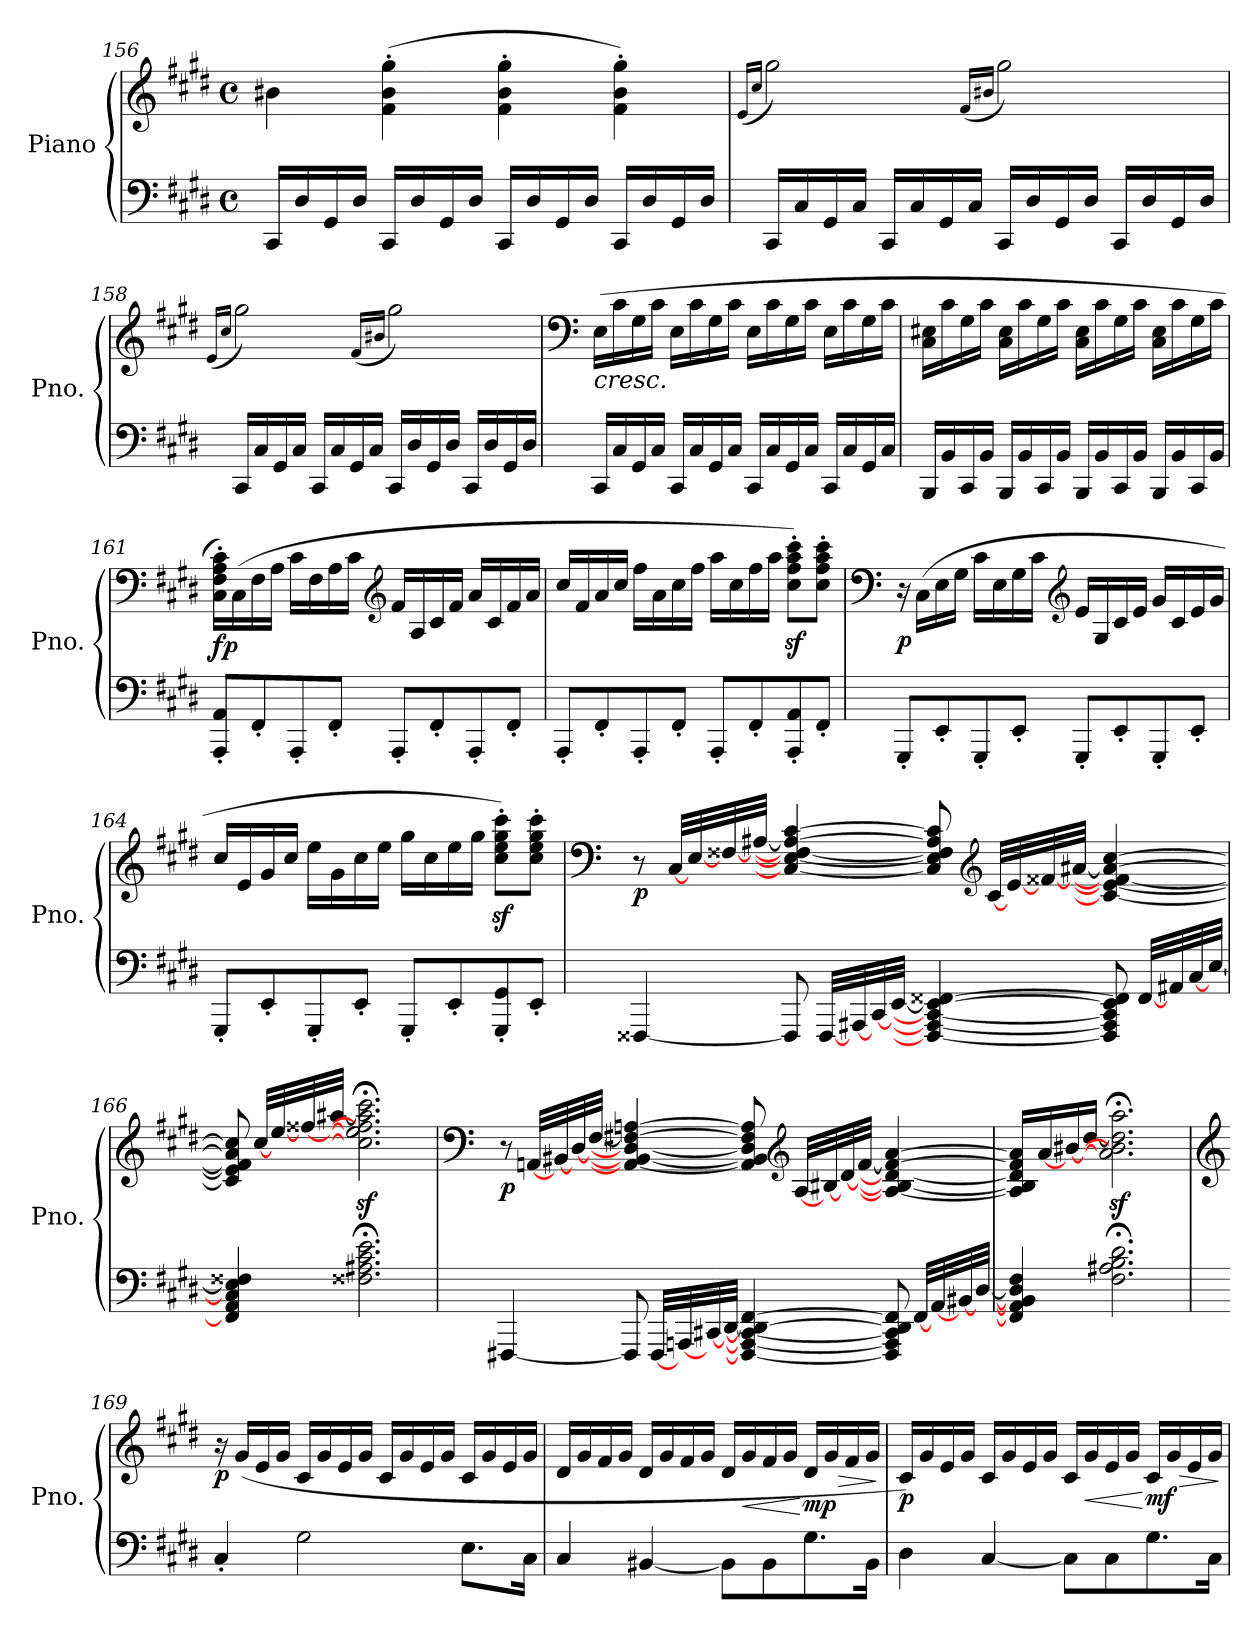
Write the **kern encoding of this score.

**kern	**kern	**dynam
*part1	*part1	*part1
*staff2	*staff1	*staff1/2
*I"Piano	*	*
*I'Pno.	*	*
!!LO:LB:g=z
*clefF4	*clefG2	*
*k[f#c#g#d#]	*k[f#c#g#d#]	*
*M4/4	*M4/4	*
*met(c)	*met(c)	*
=156	=156	=156
16CC#/LL	4b#X\	.
16D#/	.	.
16GG#/	.	.
16D#/JJ	.	.
16CC#/LL	(>4f#\' 4b#\' 4gg#\'	.
16D#/	.	.
16GG#/	.	.
16D#/JJ	.	.
16CC#/LL	4f#\' 4b#\' 4gg#\'	.
16D#/	.	.
16GG#/	.	.
16D#/JJ	.	.
16CC#/LL	4f#\' 4b#\' 4gg#\')	.
16D#/	.	.
16GG#/	.	.
16D#/JJ	.	.
=157	=157	=157
.	(<16qe/LL	.
.	16qcc#/JJ	.
16CC#/LL	2gg#\)	.
16C#/	.	.
16GG#/	.	.
16C#/JJ	.	.
16CC#/LL	.	.
16C#/	.	.
16GG#/	.	.
16C#/JJ	.	.
.	(<16qf#/LL	.
.	16qb#X/JJ	.
16CC#/LL	2gg#\)	.
16D#/	.	.
16GG#/	.	.
16D#/JJ	.	.
16CC#/LL	.	.
16D#/	.	.
16GG#/	.	.
16D#/JJ	.	.
=158	=158	=158
.	(<16qe/LL	.
.	16qcc#/JJ	.
16CC#/LL	2gg#\)	.
16C#/	.	.
16GG#/	.	.
16C#/JJ	.	.
16CC#/LL	.	.
16C#/	.	.
16GG#/	.	.
16C#/JJ	.	.
.	(<16qf#/LL	.
.	16qb#X/JJ	.
16CC#/LL	2gg#\)	.
16D#/	.	.
16GG#/	.	.
16D#/JJ	.	.
16CC#/LL	.	.
16D#/	.	.
16GG#/	.	.
16D#/JJ	.	.
!!LO:LB:g=z
=159	=159	=159
*	*clefF4	*
!	!LO:TX:b:i:t=cresc.	!
16CC#/LL	(>16E\LL	.
16C#/	16c#\	.
16GG#/	16G#\	.
16C#/JJ	16c#\JJ	.
16CC#/LL	16E\LL	.
16C#/	16c#\	.
16GG#/	16G#\	.
16C#/JJ	16c#\JJ	.
16CC#/LL	16E\LL	.
16C#/	16c#\	.
16GG#/	16G#\	.
16C#/JJ	16c#\JJ	.
16CC#/LL	16E\LL	.
16C#/	16c#\	.
16GG#/	16G#\	.
16C#/JJ	16c#\JJ	.
=160	=160	=160
16BBB/LL	16C#\ 16E#X\LL	.
16BB/	16c#\	.
16CC#/	16G#\	.
16BB/JJ	16c#\JJ	.
16BBB/LL	16C#\ 16E#\LL	.
16BB/	16c#\	.
16CC#/	16G#\	.
16BB/JJ	16c#\JJ	.
16BBB/LL	16C#\ 16E#\LL	.
16BB/	16c#\	.
16CC#/	16G#\	.
16BB/JJ	16c#\JJ	.
16BBB/LL	16C#\ 16E#\LL	.
16BB/	16c#\	.
16CC#/	16G#\	.
16BB/JJ	16c#\JJ	.
=161	=161	=161
!	!	!LO:DY:b
8AAA/' 8AA/'L	16C#\' 16F#\' 16A\' 16c#\'LL)	fp
.	(>16C#\	.
8FF#'/	16F#\	.
.	16A\JJ	.
8AAA'/	16c#\LL	.
.	16F#\	.
8FF#'/J	16A\	.
.	16c#\JJ	.
*	*clefG2	*
8AAA'/L	16f#/LL	.
.	16A/	.
8FF#'/	16c#/	.
.	16f#/JJ	.
8AAA'/	16a/LL	.
.	16c#/	.
8FF#'/J	16f#/	.
.	16a/JJ	.
!!LO:LB:g=z
=162	=162	=162
8AAA'/L	16cc#/LL	.
.	16f#/	.
8FF#'/	16a/	.
.	16cc#/JJ	.
8AAA'/	16ff#\LL	.
.	16a\	.
8FF#'/J	16cc#\	.
.	16ff#\JJ	.
8AAA'/L	16aa\LL	.
.	16cc#\	.
8FF#'/	16ff#\	.
.	16aa\JJ	.
8AAA/' 8AA/'	8cc#\z<' 8ff#\z<' 8aa\z<' 8ccc#\z<'L)	.
8FF#'/J	8cc#\' 8ff#\' 8aa\' 8ccc#\'J	.
=163	=163	=163
*	*clefF4	*
!	!	!LO:DY:b
8GGG#'/L	16r	p
.	(>16C#\LL	.
8EE'/	16E\	.
.	16G#\JJ	.
8GGG#'/	16c#\LL	.
.	16E\	.
8EE'/J	16G#\	.
.	16c#\JJ	.
*	*clefG2	*
8GGG#'/L	16e/LL	.
.	16G#/	.
8EE'/	16c#/	.
.	16e/JJ	.
8GGG#'/	16g#/LL	.
.	16c#/	.
8EE'/J	16e/	.
.	16g#/JJ	.
=164	=164	=164
8GGG#'/L	16cc#/LL	.
.	16e/	.
8EE'/	16g#/	.
.	16cc#/JJ	.
8GGG#'/	16ee\LL	.
.	16g#\	.
8EE'/J	16cc#\	.
.	16ee\JJ	.
8GGG#'/L	16gg#\LL	.
.	16cc#\	.
8EE'/	16ee\	.
.	16gg#\JJ	.
8GGG#/' 8GG#/'	8cc#\z<' 8ee\z<' 8gg#\z<' 8ccc#\z<'L)	.
8EE'/J	8cc#\' 8ee\' 8gg#\' 8ccc#\'J	.
!!LO:LB:g=z
=165	=165	=165
*	*clefF4	*
!	!	!LO:DY:b
[4FFF##X/	8r	p
.	[32C#/LLL	.
.	[32E/	.
.	[32F##X/	.
.	[32A#X/JJJ	.
8FFF##/]	4C#/_ 4E/_ 4F##/_ 4A#/_ [4c#/	.
[32FFF##/LLL	.	.
[32AAA#X/	.	.
[32CC#/	.	.
[32EE/JJJ	.	.
4FFF##/_ 4AAA#/_ 4CC#/_ 4EE/_ [4FF##X/	8C#/] 8E/] 8F##/] 8A#/] 8c#/]	.
*	*clefG2	*
.	[32c#/LLL	.
.	[32e/	.
.	[32f##X/	.
.	[32a#X/JJJ	.
8FFF##/] 8AAA#/] 8CC#/] 8EE/] 8FF##/]	4c#/_ 4e/_ 4f##/_ 4a#/_ [4cc#/	.
[32FF##/LLL	.	.
32AA#X/	.	.
[32C#/	.	.
[32E/JJJ	.	.
=166	=166	=166
4FF##/] 4AA/ 4C#/] 4E/] 4F##X/	8c#/] 8e/] 8f##/] 8a#/] 8cc#/]	.
.	[32cc#/LLL	.
.	[32ee/	.
.	[32ff##X/	.
.	[32aa#X/JJJ	.
2.F##X\;< 2.A#X\;< 2.c#\;< 2.e\;<	2.cc#\]z<;< 2.ee\]z<;< 2.ff##\]z<;< 2.aa#\]z<;< 2.ccc#\z<;<	.
!!LO:PB:g=z
=167	=167	=167
*	*clefF4	*
!	!	!LO:DY:b
[4FFF#X/	8r	p
.	[32AAn/LLL	.
.	[32BB#X/	.
.	[32D#/	.
.	[32F#/JJJ	.
8FFF#/]	4AA/_ 4BB#/_ 4D#/_ 4F#X/_ [4An/	.
[32FFF#/LLL	.	.
[32AAAn/	.	.
[32CC#X/	.	.
[32DD#/JJJ	.	.
4FFF#/_ 4AAA/_ 4CC#/_ 4DD#/_ [4FF#/	8AA/] 8BB#/] 8D#/] 8F#/] 8A/]	.
*	*clefG2	*
.	[32A/LLL	.
.	[32B#X/	.
.	[32d#/	.
.	[32f#/JJJ	.
8FFF#/] 8AAA/] 8CC#/] 8DD#/] 8FF#/]	4A/_ 4B#/_ 4d#/_ 4f#/_ [4a/	.
[32FF#/LLL	.	.
[32AA/	.	.
[32BB#X/	.	.
[32D#/JJJ	.	.
=168	=168	=168
4FF#/] 4AA/] 4BB#/] 4D#/] 4F#/	16A/] 16B#/] 16d#/] 16f#/] 16a/]LL	.
.	[16a/	.
.	[16b#X/	.
.	[16dd#/JJ	.
2.F#\;< 2.A#X\;< 2.B\;< 2.d#\;<	2.a\]z<;< 2.b#\]z<;< 2.dd#\]z<;< 2.aa\z<;<	.
!!LO:LB:g=z
=169	=169	=169
*	*clefG2	*
!	!	!LO:DY:b
4C#'/	16r	p
.	(>16g#/LL	.
.	16e/	.
.	16g#/JJ	.
2G#\	16c#/LL	.
.	16g#/	.
.	16e/	.
.	16g#/JJ	.
.	16c#/LL	.
.	16g#/	.
.	16e/	.
.	16g#/JJ	.
8.E\L	16c#/LL	.
.	16g#/	.
.	16e/	.
16C#\Jk	16g#/JJ	.
=170	=170	=170
4C#/	16d#/LL	.
.	16g#/	.
.	16f#/	.
.	16g#/JJ	.
[4BB#X/	16d#/LL	.
.	16g#/	.
.	16f#/	.
.	16g#/JJ	.
8BB#\L]	16d#/LL	.
!	!	!LO:HP:b
.	16g#/	<
8BB#\	16f#/	.
.	16g#/JJ	.
!	!	!LO:HP:n=1:b
!	!	!LO:DY:n=1:b
8.G#\	16d#/LL	[ > mp
.	16g#/	.
.	16f#/	.
16BB#\Jk	16g#/JJ	.
.	.	]
=171	=171	=171
!	!	!LO:DY:b
4D#\	16c#/LL)	p
.	16g#/	.
.	16e/	.
.	16g#/JJ	.
[4C#/	16c#/LL	.
.	16g#/	.
.	16e/	.
.	16g#/JJ	.
8C#\L]	16c#/LL	.
!	!	!LO:HP:b
.	16g#/	<
8C#\	16e/	.
.	16g#/JJ	.
!	!	!LO:HP:n=1:b
!	!	!LO:DY:n=1:b
8.G#\	16c#/LL	[ > mf
.	16g#/	.
.	16e/	.
16C#\Jk	16g#/JJ	.
.	.	]
=	=	=
*-	*-	*-
